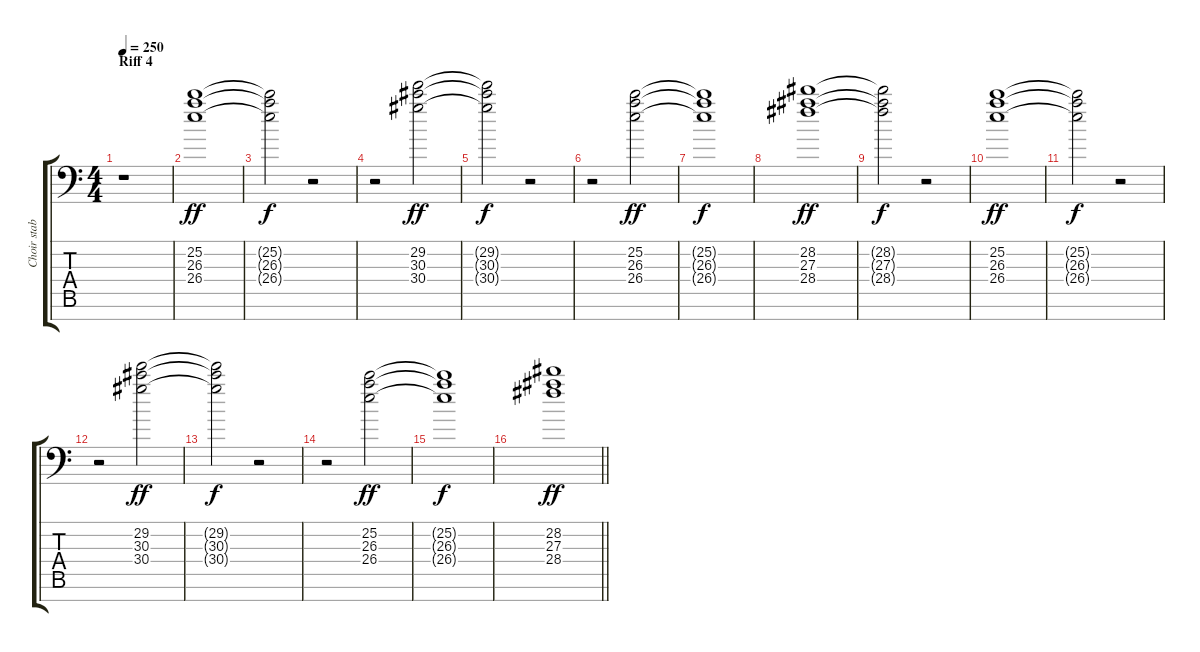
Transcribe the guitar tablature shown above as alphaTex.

\track ("Choir stab" "Choir stab") {instrument pad7halo}
\staff {score tabs}
\tuning (C8 B3 G3 D3 A2 E2 C-1) {hide}
\ts (4 4)
\section ("" "Riff 4")
\tempo 250
\clef f4
\ks c
r.1{dy f} |
(25.2 26.3 26.4).1{dy ff} |
(25.2{t} 26.3{t} 26.4{t}).2{dy f} r.2 |
r.2 (29.2 30.3 30.4).2{dy ff} |
(29.2{t} 30.3{t} 30.4{t}).2{dy f} r.2 |
r.2 (25.2 26.3 26.4).2{dy ff} |
(25.2{t} 26.3{t} 26.4{t}).1{dy f} |
(28.2 27.3 28.4).1{dy ff} |
(28.2{t} 27.3{t} 28.4{t}).2{dy f} r.2 |
(25.2 26.3 26.4).1{dy ff} |
(25.2{t} 26.3{t} 26.4{t}).2{dy f} r.2 |
r.2 (29.2 30.3 30.4).2{dy ff} |
(29.2{t} 30.3{t} 30.4{t}).2{dy f} r.2 |
r.2 (25.2 26.3 26.4).2{dy ff} |
(25.2{t} 26.3{t} 26.4{t}).1{dy f} |
\barLineRight lightlight
(28.2 27.3 28.4).1{dy ff}
